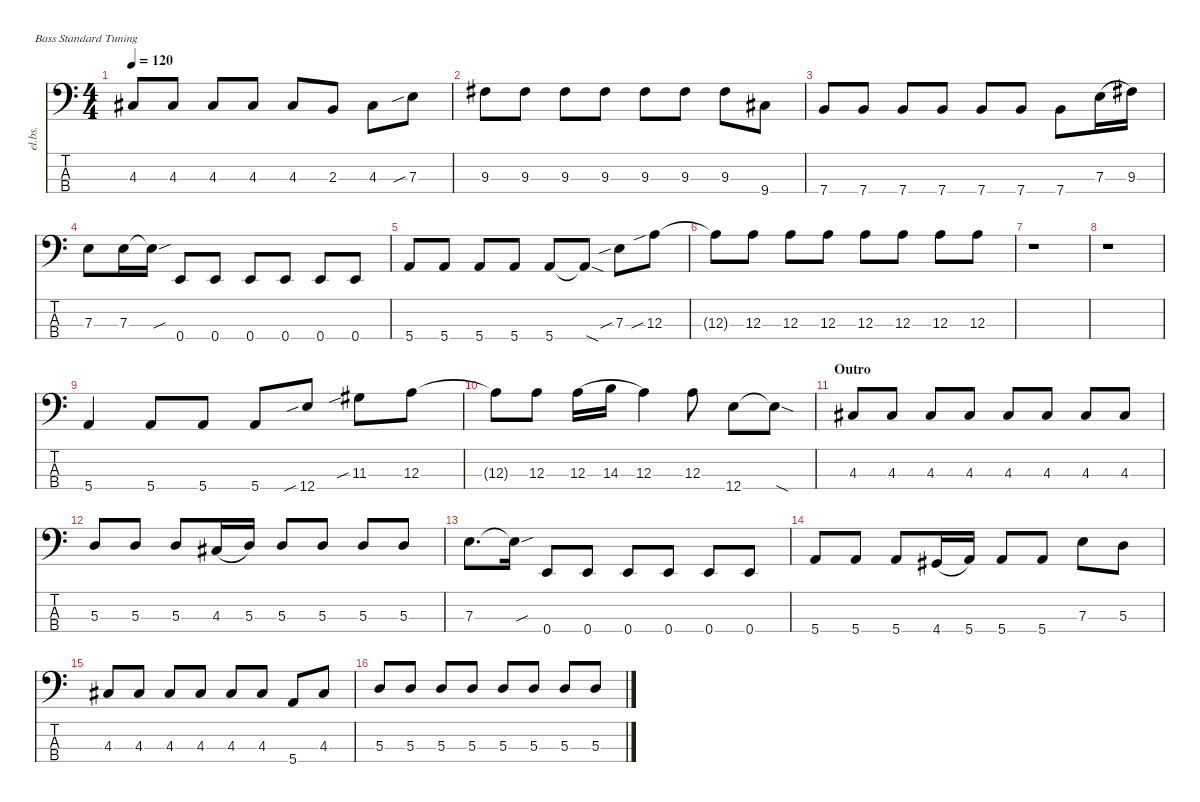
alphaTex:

\defaultSystemsLayout 4
\hideDynamics
\bracketExtendMode nobrackets
\track ("Electric Bass" "el.bs.") {instrument electricbassfinger}
\staff {score tabs}
\tuning (G2 D2 A1 E1)
\ts (4 4)
\tempo 120
\clef f4
\ks c
4.3{acc #}.8{dy mf beam Up} 4.3{acc #}.8{beam Up} 4.3{acc #}.8{beam Up} 4.3{acc #}.8{beam Up} 4.3{acc #}.8{beam Up} 2.3.8{beam Up} 4.3{acc #}.8{beam Down} 7.3{sib}.8{beam Down} |
9.3{acc #}.8{beam Down} 9.3{acc #}.8{beam Down} 9.3{acc #}.8{beam Down} 9.3{acc #}.8{beam Down} 9.3{acc #}.8{beam Down} 9.3{acc #}.8{beam Down} 9.3{acc #}.8{beam Down} 9.4{acc #}.8{beam Down} |
7.4.8{beam Up} 7.4.8{beam Up} 7.4.8{beam Up} 7.4.8{beam Up} 7.4.8{beam Up} 7.4.8{beam Up} 7.4.8{beam Down} 7.3.16{legatoorigin beam Down} 9.3{acc #}.16{beam Down} |
7.3.8{beam Down} 7.3.16{beam Down} 7.3{sou t}.16{beam Down} 0.4.8{beam Up} 0.4.8{beam Up} 0.4.8{beam Up} 0.4.8{beam Up} 0.4.8{beam Up} 0.4.8{beam Up} |
5.4.8{beam Up} 5.4.8{beam Up} 5.4.8{beam Up} 5.4.8{beam Up} 5.4.8{beam Up} 5.4{sod t}.8{beam Up} 7.3{sib}.8{beam Down} 12.3{sib}.8{beam Down} |
12.3{t}.8{beam Down} 12.3.8{beam Down} 12.3.8{beam Down} 12.3.8{beam Down} 12.3.8{beam Down} 12.3.8{beam Down} 12.3.8{beam Down} 12.3.8{beam Down} |
r.1{beam Down} |
r.1{beam Down} |
5.4.4{beam Up} 5.4.8{beam Up} 5.4.8{beam Up} 5.4.8{beam Up} 12.4{sib}.8{beam Up} 11.3{sib acc #}.8{beam Down} 12.3.8{beam Down} |
12.3{t}.8{beam Down} 12.3.8{beam Down} 12.3.16{legatoorigin beam Down} 14.3.16{legatoorigin beam Down} 12.3.4{beam Down} 12.3.8{beam Down} 12.4.8{beam Down} 12.4{sod t}.8{beam Down} |
\section ("" "Outro")
4.3{acc #}.8{beam Up} 4.3{acc #}.8{beam Up} 4.3{acc #}.8{beam Up} 4.3{acc #}.8{beam Up} 4.3{acc #}.8{beam Up} 4.3{acc #}.8{beam Up} 4.3{acc #}.8{beam Up} 4.3{acc #}.8{beam Up} |
5.3.8{beam Up} 5.3.8{beam Up} 5.3.8{beam Up} 4.3{acc #}.16{legatoorigin beam Up} 5.3.16{beam Up} 5.3.8{beam Up} 5.3.8{beam Up} 5.3.8{beam Up} 5.3.8{beam Up} |
7.3.8{d beam Down} 7.3{sou t}.16{beam Down} 0.4.8{beam Up} 0.4.8{beam Up} 0.4.8{beam Up} 0.4.8{beam Up} 0.4.8{beam Up} 0.4.8{beam Up} |
5.4.8{beam Up} 5.4.8{beam Up} 5.4.8{beam Up} 4.4{acc #}.16{legatoorigin beam Up} 5.4.16{beam Up} 5.4.8{beam Up} 5.4.8{beam Up} 7.3.8{beam Down} 5.3.8{beam Down} |
4.3{acc #}.8{beam Up} 4.3{acc #}.8{beam Up} 4.3{acc #}.8{beam Up} 4.3{acc #}.8{beam Up} 4.3{acc #}.8{beam Up} 4.3{acc #}.8{beam Up} 5.4.8{beam Up} 4.3{acc #}.8{beam Up} |
5.3.8{beam Up} 5.3.8{beam Up} 5.3.8{beam Up} 5.3.8{beam Up} 5.3.8{beam Up} 5.3.8{beam Up} 5.3.8{beam Up} 5.3.8{beam Up}
